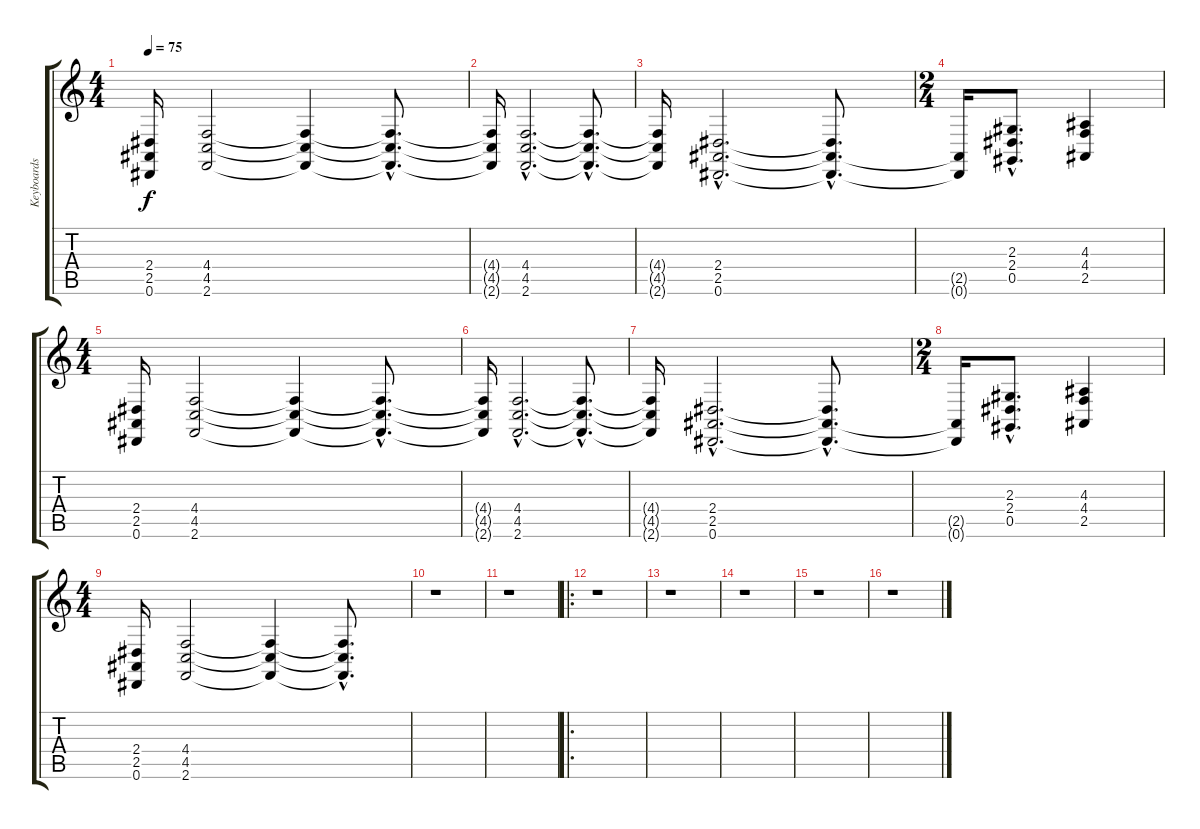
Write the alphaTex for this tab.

\track ("Keyboards" "Keyboards") {instrument choiraahs}
\staff {score tabs}
\tuning (Eb4 Bb3 Gb3 Db3 Ab2 Eb2) {hide}
\ts (4 4)
\tempo 75
\clef g2
\ks c
(2.4 2.5 0.6).16{dy f instrument choiraahs} (4.4 4.5 2.6).2 (4.4{t} 4.5{t} 2.6{t}).4 (4.4{hac t} 4.5{hac t} 2.6{hac t}).8{d} |
(4.4{t} 4.5{t} 2.6{t}).16 (4.4{hac} 4.5{hac} 2.6{hac}).2{d} (4.4{hac t} 4.5{hac t} 2.6{hac t}).8{d} |
(4.4{t} 4.5{t} 2.6{t}).16 (2.4{hac} 2.5{hac} 0.6{hac}).2{d} (2.4{hac t} 2.5{hac t} 0.6{hac t}).8{d} |
\ts (2 4)
(2.5{t} 0.6{t}).16 (2.3{hac} 2.4{hac} 0.5{hac}).8{d} (4.3 4.4 2.5).4 |
\ts (4 4)
(2.4 2.5 0.6).16 (4.4 4.5 2.6).2 (4.4{t} 4.5{t} 2.6{t}).4 (4.4{hac t} 4.5{hac t} 2.6{hac t}).8{d} |
(4.4{t} 4.5{t} 2.6{t}).16 (4.4{hac} 4.5{hac} 2.6{hac}).2{d} (4.4{hac t} 4.5{hac t} 2.6{hac t}).8{d} |
(4.4{t} 4.5{t} 2.6{t}).16 (2.4{hac} 2.5{hac} 0.6{hac}).2{d} (2.4{hac t} 2.5{hac t} 0.6{hac t}).8{d} |
\ts (2 4)
(2.5{t} 0.6{t}).16 (2.3{hac} 2.4{hac} 0.5{hac}).8{d} (4.3 4.4 2.5).4 |
\ts (4 4)
(2.4 2.5 0.6).16 (4.4 4.5 2.6).2 (4.4{t} 4.5{t} 2.6{t}).4 (4.4{hac t} 4.5{hac t} 2.6{hac t}).8{d} |
r.1 |
r.1 |
\ro
r.1 |
r.1 |
r.1 |
r.1 |
r.1
